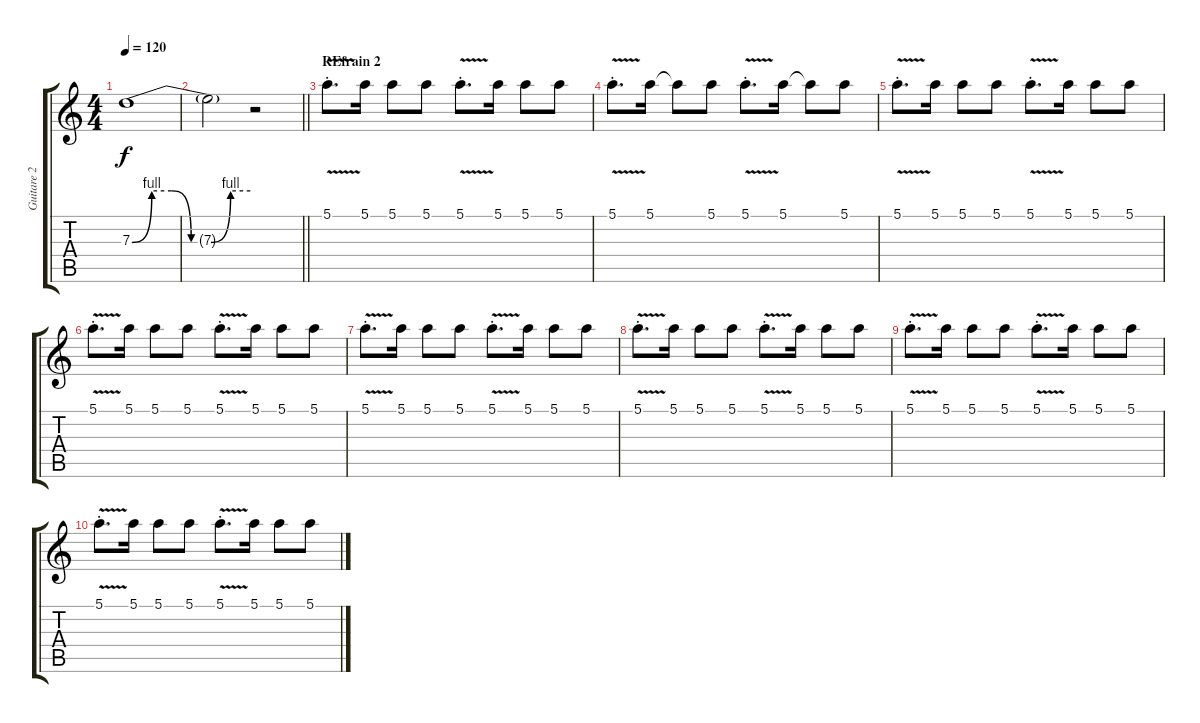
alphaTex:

\track ("Guitare 2" "Guitare 2") {instrument overdrivenguitar}
\staff {score tabs}
\tuning (E4 B3 G3 D3 A2 E2) {hide}
\ts (4 4)
\tempo 120
\clef g2
\ks c
7.3{be (custom 0 0 10 4 20 4 30 0 40 0 50 4 60 4)}.1{dy f} |
\barLineRight lightlight
7.3{t}.2 r.2 |
\section ("" "REfrain 2")
5.1{v st}.8{d volume 9} 5.1.16 5.1.8 5.1.8 5.1{v st}.8{d} 5.1.16 5.1.8 5.1.8 |
5.1{v st}.8{d} 5.1.16 5.1{t}.8 5.1.8 5.1{v st}.8{d} 5.1.16 5.1{t}.8 5.1.8 |
5.1{v st}.8{d} 5.1.16 5.1.8 5.1.8 5.1{v st}.8{d} 5.1.16 5.1.8 5.1.8 |
5.1{v st}.8{d} 5.1.16 5.1.8 5.1.8 5.1{v st}.8{d} 5.1.16 5.1.8 5.1.8 |
5.1{v st}.8{d} 5.1.16 5.1.8 5.1.8 5.1{v st}.8{d} 5.1.16 5.1.8 5.1.8 |
5.1{v st}.8{d} 5.1.16 5.1.8 5.1.8 5.1{v st}.8{d} 5.1.16 5.1.8 5.1.8 |
5.1{v st}.8{d} 5.1.16 5.1.8 5.1.8 5.1{v st}.8{d} 5.1.16 5.1.8 5.1.8 |
5.1{v st}.8{d} 5.1.16 5.1.8 5.1.8 5.1{v st}.8{d} 5.1.16 5.1.8 5.1.8
